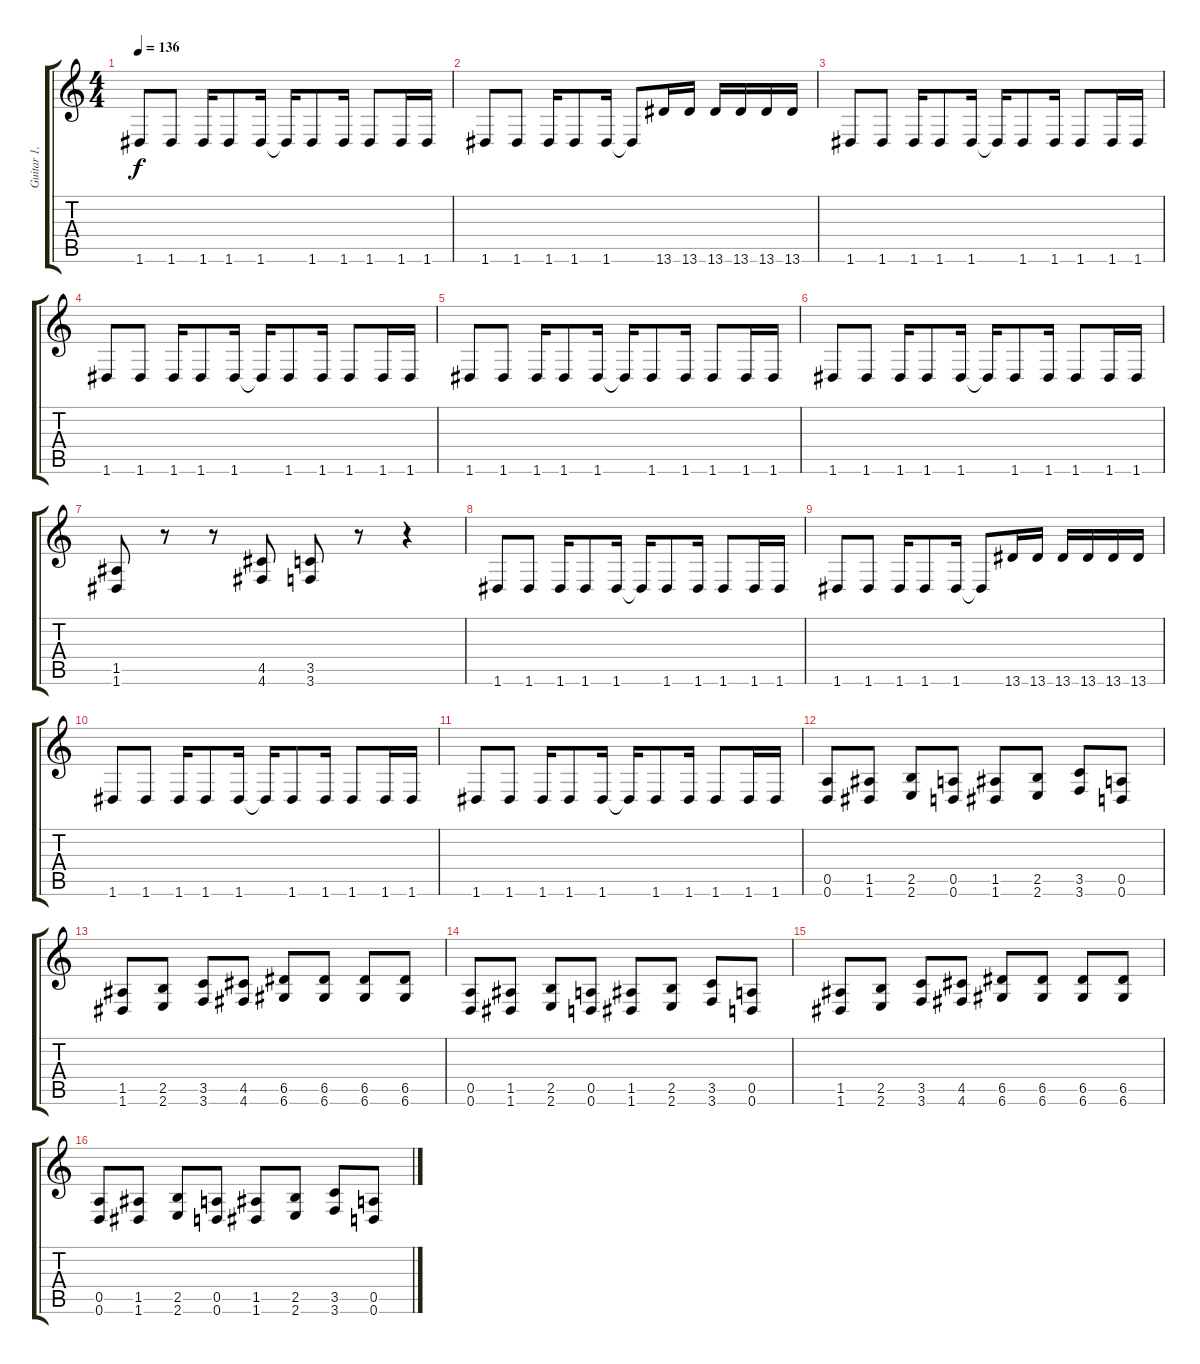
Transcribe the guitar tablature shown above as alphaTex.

\track ("Guitar 1, Dime" "Guitar 1, ") {instrument overdrivenguitar}
\staff {score tabs}
\tuning (E4 B3 G3 D3 A2 D2) {hide}
\ts (4 4)
\tempo 136
\clef g2
\ks c
1.6.8{dy f} 1.6.8 1.6.16 1.6.8 1.6.16 1.6{t}.16 1.6.8 1.6.16 1.6.8 1.6.16 1.6.16 |
1.6.8 1.6.8 1.6.16 1.6.8 1.6.16 1.6{t}.8 13.6.16 13.6.16 13.6.16 13.6.16 13.6.16 13.6.16 |
1.6.8 1.6.8 1.6.16 1.6.8 1.6.16 1.6{t}.16 1.6.8 1.6.16 1.6.8 1.6.16 1.6.16 |
1.6.8 1.6.8 1.6.16 1.6.8 1.6.16 1.6{t}.16 1.6.8 1.6.16 1.6.8 1.6.16 1.6.16 |
1.6.8 1.6.8 1.6.16 1.6.8 1.6.16 1.6{t}.16 1.6.8 1.6.16 1.6.8 1.6.16 1.6.16 |
1.6.8 1.6.8 1.6.16 1.6.8 1.6.16 1.6{t}.16 1.6.8 1.6.16 1.6.8 1.6.16 1.6.16 |
(1.5 1.6).8 r.8 r.8 (4.5 4.6).8 (3.5 3.6).8 r.8 r.4 |
1.6.8 1.6.8 1.6.16 1.6.8 1.6.16 1.6{t}.16 1.6.8 1.6.16 1.6.8 1.6.16 1.6.16 |
1.6.8 1.6.8 1.6.16 1.6.8 1.6.16 1.6{t}.8 13.6.16 13.6.16 13.6.16 13.6.16 13.6.16 13.6.16 |
1.6.8 1.6.8 1.6.16 1.6.8 1.6.16 1.6{t}.16 1.6.8 1.6.16 1.6.8 1.6.16 1.6.16 |
1.6.8 1.6.8 1.6.16 1.6.8 1.6.16 1.6{t}.16 1.6.8 1.6.16 1.6.8 1.6.16 1.6.16 |
(0.5 0.6).8 (1.5 1.6).8 (2.5 2.6).8 (0.5 0.6).8 (1.5 1.6).8 (2.5 2.6).8 (3.5 3.6).8 (0.5 0.6).8 |
(1.5 1.6).8 (2.5 2.6).8 (3.5 3.6).8 (4.5 4.6).8 (6.5 6.6).8 (6.5 6.6).8 (6.5 6.6).8 (6.5 6.6).8 |
(0.5 0.6).8 (1.5 1.6).8 (2.5 2.6).8 (0.5 0.6).8 (1.5 1.6).8 (2.5 2.6).8 (3.5 3.6).8 (0.5 0.6).8 |
(1.5 1.6).8 (2.5 2.6).8 (3.5 3.6).8 (4.5 4.6).8 (6.5 6.6).8 (6.5 6.6).8 (6.5 6.6).8 (6.5 6.6).8 |
(0.5 0.6).8 (1.5 1.6).8 (2.5 2.6).8 (0.5 0.6).8 (1.5 1.6).8 (2.5 2.6).8 (3.5 3.6).8 (0.5 0.6).8
